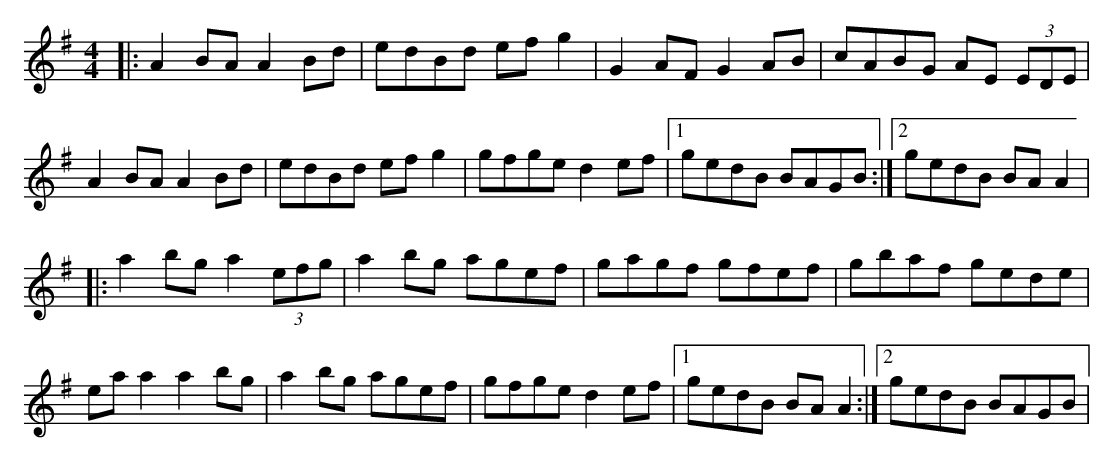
X:1
M:4/4
K:Ador
|:A2 BA A2 Bd|edBd efg2|G2 AF G2AB|cABG AE (3EDE|
A2 BA A2 Bd|edBd efg2|gfge d2ef|1 gedB BAGB:|2 gedB BA A2|
|:a2 bg a2 (3efg|a2 bg agef|gagf gfef|gbaf gede|
ea a2 a2bg|a2 bg agef|gfge d2ef|1 gedB BA A2:|2 gedB BAGB|
